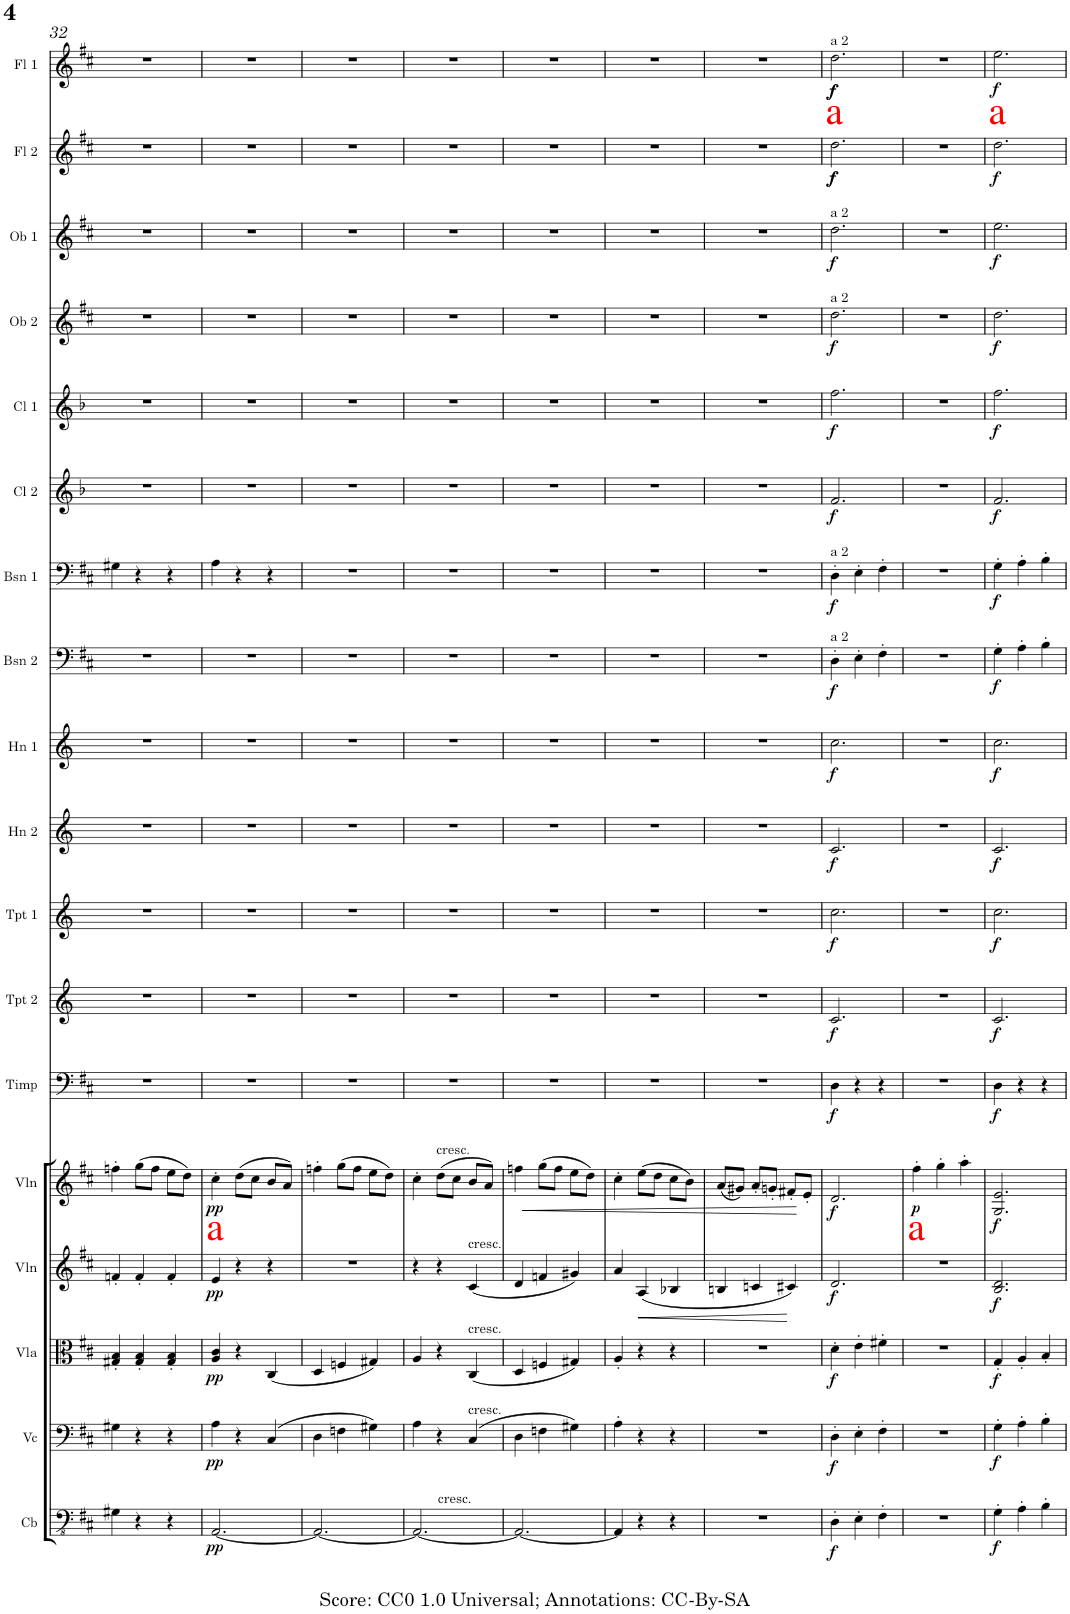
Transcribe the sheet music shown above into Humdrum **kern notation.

**kern	**dynam	**kern	**dynam	**kern	**dynam	**kern	**dynam	**kern	**text	**dynam	**kern	**dynam	**kern	**dynam	**kern	**dynam	**kern	**dynam	**kern	**dynam	**kern	**dynam	**kern	**dynam	**kern	**dynam	**kern	**dynam	**kern	**dynam	**kern	**dynam	**kern	**dynam	**kern	**text	**dynam
*part18	*part18	*part17	*part17	*part16	*part16	*part15	*part15	*part14	*part14	*part14	*part13	*part13	*part12	*part12	*part11	*part11	*part10	*part10	*part9	*part9	*part8	*part8	*part7	*part7	*part6	*part6	*part5	*part5	*part4	*part4	*part3	*part3	*part2	*part2	*part1	*part1	*part1
*staff18	*staff18	*staff17	*staff17	*staff16	*staff16	*staff15	*staff15	*staff14	*staff14	*staff14	*staff13	*staff13	*staff12	*staff12	*staff11	*staff11	*staff10	*staff10	*staff9	*staff9	*staff8	*staff8	*staff7	*staff7	*staff6	*staff6	*staff5	*staff5	*staff4	*staff4	*staff3	*staff3	*staff2	*staff2	*staff1	*staff1	*staff1
*I"Contrabass	*	*I"Violoncello	*	*I"Viola	*	*I"Violin	*	*I"Violin	*	*	*I"Timpani	*	*I"D Trumpet 2	*	*I"D Trumpet 1	*	*I"D Horn 2	*	*I"D Horn 1	*	*I"Bassoon 2	*	*I"Bassoon 1	*	*I"A Clarinet 2	*	*I"A Clarinet 1	*	*I"Oboe 2	*	*I"Oboe 1	*	*I"Flute 2	*	*I"Flute 1	*	*
*I'Cb	*	*I'Vc	*	*I'Vla	*	*I'Vln	*	*I'Vln	*	*	*I'Timp	*	*I'Tpt 2	*	*I'Tpt 1	*	*I'Hn 2	*	*I'Hn 1	*	*I'Bsn 2	*	*I'Bsn 1	*	*I'Cl 2	*	*I'Cl 1	*	*I'Ob 2	*	*I'Ob 1	*	*I'Fl 2	*	*I'Fl 1	*	*
!!LO:PB:g=z
*clefFv4	*	*clefF4	*	*clefC3	*	*clefG2	*	*clefG2	*	*	*clefF4	*	*clefG2	*	*clefG2	*	*clefG2	*	*clefG2	*	*clefF4	*	*clefF4	*	*clefG2	*	*clefG2	*	*clefG2	*	*clefG2	*	*clefG2	*	*clefG2	*	*
*	*	*	*	*	*	*	*	*	*	*	*	*	*Trd-1c-2	*	*Trd-1c-2	*	*Trd6c10	*	*Trd6c10	*	*	*	*	*	*Trd2c3	*	*Trd2c3	*	*	*	*	*	*	*	*	*	*
*k[f#c#]	*	*k[f#c#]	*	*k[f#c#]	*	*k[f#c#]	*	*k[f#c#]	*	*	*k[f#c#]	*	*k[]	*	*k[]	*	*k[]	*	*k[]	*	*k[f#c#]	*	*k[f#c#]	*	*k[b-]	*	*k[b-]	*	*k[f#c#]	*	*k[f#c#]	*	*k[f#c#]	*	*k[f#c#]	*	*
*M3/4	*	*M3/4	*	*M3/4	*	*M3/4	*	*M3/4	*	*	*M3/4	*	*M3/4	*	*M3/4	*	*M3/4	*	*M3/4	*	*M3/4	*	*M3/4	*	*M3/4	*	*M3/4	*	*M3/4	*	*M3/4	*	*M3/4	*	*M3/4	*	*
=32	=32	=32	=32	=32	=32	=32	=32	=32	=32	=32	=32	=32	=32	=32	=32	=32	=32	=32	=32	=32	=32	=32	=32	=32	=32	=32	=32	=32	=32	=32	=32	=32	=32	=32	=32	=32	=32
4GG#X\	.	4G#X\	.	4G#X/' 4B/'	.	4fn'/	.	4ffn'\	.	.	2.r	.	2.r	.	2.r	.	2.r	.	2.r	.	2.r	.	4G#X\	.	2.r	.	2.r	.	2.r	.	2.r	.	2.r	.	2.r	.	.
4r	.	4r	.	4G#/' 4B/'	.	4f'/	.	(8gg\L	.	.	.	.	.	.	.	.	.	.	.	.	.	.	4r	.	.	.	.	.	.	.	.	.	.	.	.	.	.
.	.	.	.	.	.	.	.	8ff\J	.	.	.	.	.	.	.	.	.	.	.	.	.	.	.	.	.	.	.	.	.	.	.	.	.	.	.	.	.
4r	.	4r	.	4G#/' 4B/'	.	4f'/	.	8ee\L	.	.	.	.	.	.	.	.	.	.	.	.	.	.	4r	.	.	.	.	.	.	.	.	.	.	.	.	.	.
.	.	.	.	.	.	.	.	8dd\J)	.	.	.	.	.	.	.	.	.	.	.	.	.	.	.	.	.	.	.	.	.	.	.	.	.	.	.	.	.
=33	=33	=33	=33	=33	=33	=33	=33	=33	=33	=33	=33	=33	=33	=33	=33	=33	=33	=33	=33	=33	=33	=33	=33	=33	=33	=33	=33	=33	=33	=33	=33	=33	=33	=33	=33	=33	=33
!	!LO:DY:b	!	!LO:DY:b	!	!LO:DY:b	!	!LO:DY:b	!	!LO:LY:b:color=#FF0000	!LO:DY:b	!	!	!	!	!	!	!	!	!	!	!	!	!	!	!	!	!	!	!	!	!	!	!	!	!	!	!
[2.AAA/	pp	4A\	pp	4A/ 4c#/	pp	4e/	pp	4cc#'\	a	pp	2.r	.	2.r	.	2.r	.	2.r	.	2.r	.	2.r	.	4A\	.	2.r	.	2.r	.	2.r	.	2.r	.	2.r	.	2.r	.	.
.	.	4r	.	4r	.	4r	.	(8dd\L	.	.	.	.	.	.	.	.	.	.	.	.	.	.	4r	.	.	.	.	.	.	.	.	.	.	.	.	.	.
.	.	.	.	.	.	.	.	8cc#\J	.	.	.	.	.	.	.	.	.	.	.	.	.	.	.	.	.	.	.	.	.	.	.	.	.	.	.	.	.
.	.	(4C#/	.	(4C#/	.	4r	.	8b/L	.	.	.	.	.	.	.	.	.	.	.	.	.	.	4r	.	.	.	.	.	.	.	.	.	.	.	.	.	.
.	.	.	.	.	.	.	.	8a/J)	.	.	.	.	.	.	.	.	.	.	.	.	.	.	.	.	.	.	.	.	.	.	.	.	.	.	.	.	.
=34	=34	=34	=34	=34	=34	=34	=34	=34	=34	=34	=34	=34	=34	=34	=34	=34	=34	=34	=34	=34	=34	=34	=34	=34	=34	=34	=34	=34	=34	=34	=34	=34	=34	=34	=34	=34	=34
2.AAA/_	.	4D\	.	4D/	.	2.r	.	4ffn'\	.	.	2.r	.	2.r	.	2.r	.	2.r	.	2.r	.	2.r	.	2.r	.	2.r	.	2.r	.	2.r	.	2.r	.	2.r	.	2.r	.	.
.	.	4Fn\	.	4Fn/	.	.	.	(8gg\L	.	.	.	.	.	.	.	.	.	.	.	.	.	.	.	.	.	.	.	.	.	.	.	.	.	.	.	.	.
.	.	.	.	.	.	.	.	8ff\J	.	.	.	.	.	.	.	.	.	.	.	.	.	.	.	.	.	.	.	.	.	.	.	.	.	.	.	.	.
.	.	4G#X\)	.	4G#X/)	.	.	.	8ee\L	.	.	.	.	.	.	.	.	.	.	.	.	.	.	.	.	.	.	.	.	.	.	.	.	.	.	.	.	.
.	.	.	.	.	.	.	.	8dd\J)	.	.	.	.	.	.	.	.	.	.	.	.	.	.	.	.	.	.	.	.	.	.	.	.	.	.	.	.	.
=35	=35	=35	=35	=35	=35	=35	=35	=35	=35	=35	=35	=35	=35	=35	=35	=35	=35	=35	=35	=35	=35	=35	=35	=35	=35	=35	=35	=35	=35	=35	=35	=35	=35	=35	=35	=35	=35
!LO:TX:a:t=cresc.	!	!	!	!	!	!	!	!	!	!	!	!	!	!	!	!	!	!	!	!	!	!	!	!	!	!	!	!	!	!	!	!	!	!	!	!	!
2.AAA/_	.	4A\	.	4A/	.	4r	.	4cc#'\	.	.	2.r	.	2.r	.	2.r	.	2.r	.	2.r	.	2.r	.	2.r	.	2.r	.	2.r	.	2.r	.	2.r	.	2.r	.	2.r	.	.
!	!	!	!	!	!	!	!	!LO:TX:a:t=cresc.	!	!	!	!	!	!	!	!	!	!	!	!	!	!	!	!	!	!	!	!	!	!	!	!	!	!	!	!	!
.	.	4r	.	4r	.	4r	.	(8dd\L	.	.	.	.	.	.	.	.	.	.	.	.	.	.	.	.	.	.	.	.	.	.	.	.	.	.	.	.	.
.	.	.	.	.	.	.	.	8cc#\J	.	.	.	.	.	.	.	.	.	.	.	.	.	.	.	.	.	.	.	.	.	.	.	.	.	.	.	.	.
!	!	!	!	!	!	!LO:TX:a:t=cresc.	!	!	!	!	!	!	!	!	!	!	!	!	!	!	!	!	!	!	!	!	!	!	!	!	!	!	!	!	!	!	!
!	!	!	!	!LO:TX:a:t=cresc.	!	!	!	!	!	!	!	!	!	!	!	!	!	!	!	!	!	!	!	!	!	!	!	!	!	!	!	!	!	!	!	!	!
!	!	!LO:TX:a:t=cresc.	!	!	!	!	!	!	!	!	!	!	!	!	!	!	!	!	!	!	!	!	!	!	!	!	!	!	!	!	!	!	!	!	!	!	!
.	.	(4C#/	.	(4C#/	.	(4c#/	.	8b/L	.	.	.	.	.	.	.	.	.	.	.	.	.	.	.	.	.	.	.	.	.	.	.	.	.	.	.	.	.
.	.	.	.	.	.	.	.	8a/J)	.	.	.	.	.	.	.	.	.	.	.	.	.	.	.	.	.	.	.	.	.	.	.	.	.	.	.	.	.
=36	=36	=36	=36	=36	=36	=36	=36	=36	=36	=36	=36	=36	=36	=36	=36	=36	=36	=36	=36	=36	=36	=36	=36	=36	=36	=36	=36	=36	=36	=36	=36	=36	=36	=36	=36	=36	=36
!	!	!	!	!	!	!	!	!	!	!LO:HP:b	!	!	!	!	!	!	!	!	!	!	!	!	!	!	!	!	!	!	!	!	!	!	!	!	!	!	!
2.AAA/_	.	4D\	.	4D/	.	4d/	.	4ffn\	.	<	2.r	.	2.r	.	2.r	.	2.r	.	2.r	.	2.r	.	2.r	.	2.r	.	2.r	.	2.r	.	2.r	.	2.r	.	2.r	.	.
.	.	4Fn\	.	4Fn/	.	4fn/	.	(8gg\L	.	.	.	.	.	.	.	.	.	.	.	.	.	.	.	.	.	.	.	.	.	.	.	.	.	.	.	.	.
.	.	.	.	.	.	.	.	8ff\J	.	.	.	.	.	.	.	.	.	.	.	.	.	.	.	.	.	.	.	.	.	.	.	.	.	.	.	.	.
.	.	4G#X\)	.	4G#X/)	.	4g#X/)	.	8ee\L	.	.	.	.	.	.	.	.	.	.	.	.	.	.	.	.	.	.	.	.	.	.	.	.	.	.	.	.	.
.	.	.	.	.	.	.	.	8dd\J)	.	.	.	.	.	.	.	.	.	.	.	.	.	.	.	.	.	.	.	.	.	.	.	.	.	.	.	.	.
=37	=37	=37	=37	=37	=37	=37	=37	=37	=37	=37	=37	=37	=37	=37	=37	=37	=37	=37	=37	=37	=37	=37	=37	=37	=37	=37	=37	=37	=37	=37	=37	=37	=37	=37	=37	=37	=37
4AAA/]	.	4A'\	.	4A'/	.	4a/	.	4cc#'\	.	.	2.r	.	2.r	.	2.r	.	2.r	.	2.r	.	2.r	.	2.r	.	2.r	.	2.r	.	2.r	.	2.r	.	2.r	.	2.r	.	.
!	!	!	!	!	!	!	!LO:HP:b	!	!	!	!	!	!	!	!	!	!	!	!	!	!	!	!	!	!	!	!	!	!	!	!	!	!	!	!	!	!
4r	.	4r	.	4r	.	(4A/	<	(8ee\L	.	.	.	.	.	.	.	.	.	.	.	.	.	.	.	.	.	.	.	.	.	.	.	.	.	.	.	.	.
.	.	.	.	.	.	.	.	8dd\J	.	.	.	.	.	.	.	.	.	.	.	.	.	.	.	.	.	.	.	.	.	.	.	.	.	.	.	.	.
4r	.	4r	.	4r	.	4B-X/	.	8cc#\L	.	.	.	.	.	.	.	.	.	.	.	.	.	.	.	.	.	.	.	.	.	.	.	.	.	.	.	.	.
.	.	.	.	.	.	.	.	8b\J)	.	.	.	.	.	.	.	.	.	.	.	.	.	.	.	.	.	.	.	.	.	.	.	.	.	.	.	.	.
=38	=38	=38	=38	=38	=38	=38	=38	=38	=38	=38	=38	=38	=38	=38	=38	=38	=38	=38	=38	=38	=38	=38	=38	=38	=38	=38	=38	=38	=38	=38	=38	=38	=38	=38	=38	=38	=38
2.r	.	2.r	.	2.r	.	4Bn/	.	(8a/L	.	.	2.r	.	2.r	.	2.r	.	2.r	.	2.r	.	2.r	.	2.r	.	2.r	.	2.r	.	2.r	.	2.r	.	2.r	.	2.r	.	.
.	.	.	.	.	.	.	.	8g#X/J)	.	.	.	.	.	.	.	.	.	.	.	.	.	.	.	.	.	.	.	.	.	.	.	.	.	.	.	.	.
.	.	.	.	.	.	4cn/	.	8a'/L	.	.	.	.	.	.	.	.	.	.	.	.	.	.	.	.	.	.	.	.	.	.	.	.	.	.	.	.	.
.	.	.	.	.	.	.	.	8gn'/J	.	.	.	.	.	.	.	.	.	.	.	.	.	.	.	.	.	.	.	.	.	.	.	.	.	.	.	.	.
.	.	.	.	.	.	4c#X/)	[	8f#X'/L	.	.	.	.	.	.	.	.	.	.	.	.	.	.	.	.	.	.	.	.	.	.	.	.	.	.	.	.	.
.	.	.	.	.	.	.	.	8e'/J	.	[	.	.	.	.	.	.	.	.	.	.	.	.	.	.	.	.	.	.	.	.	.	.	.	.	.	.	.
=39	=39	=39	=39	=39	=39	=39	=39	=39	=39	=39	=39	=39	=39	=39	=39	=39	=39	=39	=39	=39	=39	=39	=39	=39	=39	=39	=39	=39	=39	=39	=39	=39	=39	=39	=39	=39	=39
!	!	!	!	!	!	!	!	!	!	!	!	!	!	!	!	!	!	!	!	!	!	!	!	!	!	!	!	!	!	!	!	!	!	!	!LO:TX:a:t=a 2	!	!
!	!	!	!	!	!	!	!	!	!	!	!	!	!	!	!	!	!	!	!	!	!	!	!	!	!	!	!	!	!	!	!LO:TX:a:t=a 2	!	!	!	!	!	!
!	!	!	!	!	!	!	!	!	!	!	!	!	!	!	!	!	!	!	!	!	!	!	!	!	!	!	!	!	!LO:TX:a:t=a 2	!	!	!	!	!	!	!	!
!	!	!	!	!	!	!	!	!	!	!	!	!	!	!	!	!	!	!	!	!	!	!	!LO:TX:a:t=a 2	!	!	!	!	!	!	!	!	!	!	!	!	!	!
!	!	!	!	!	!	!	!	!	!	!	!	!	!	!	!	!	!	!	!	!	!LO:TX:a:t=a 2	!	!	!	!	!	!	!	!	!	!	!	!	!	!	!	!
!	!LO:DY:b	!	!LO:DY:b	!	!LO:DY:b	!	!LO:DY:b	!	!	!LO:DY:b	!	!LO:DY:b	!	!LO:DY:b	!	!LO:DY:b	!	!LO:DY:b	!	!LO:DY:b	!	!LO:DY:b	!	!LO:DY:b	!	!LO:DY:b	!	!LO:DY:b	!	!LO:DY:b	!	!LO:DY:b	!	!LO:DY:b	!	!LO:LY:b:color=#FF0000	!
!	!	!	!	!	!	!	!	!	!	!	!	!	!	!	!	!	!	!	!	!	!	!	!	!	!	!	!	!	!	!	!	!	!	!LO:DY:n=1:b	!	!	!LO:DY:b
!	!	!	!	!	!	!	!	!	!	!	!	!	!	!	!	!	!	!	!	!	!	!	!	!	!	!	!	!	!	!	!	!	!	!	!	!	!LO:DY:n=1:b
4DD'\	f	4D'\	f	4d'\	f	2.d/	f	2.d/	.	f	4D\	f	2.c/	f	2.cc\	f	2.c/	f	2.cc\	f	4D'\	f	4D'\	f	2.f/	f	2.ff\	f	2.dd\	f	2.dd\	f	2.dd\	f f	2.dd\	a	f f
4EE'\	.	4E'\	.	4e'\	.	.	.	.	.	.	4r	.	.	.	.	.	.	.	.	.	4E'\	.	4E'\	.	.	.	.	.	.	.	.	.	.	.	.	.	.
4FF#'\	.	4F#'\	.	4f#X'\	.	.	.	.	.	.	4r	.	.	.	.	.	.	.	.	.	4F#'\	.	4F#'\	.	.	.	.	.	.	.	.	.	.	.	.	.	.
=40	=40	=40	=40	=40	=40	=40	=40	=40	=40	=40	=40	=40	=40	=40	=40	=40	=40	=40	=40	=40	=40	=40	=40	=40	=40	=40	=40	=40	=40	=40	=40	=40	=40	=40	=40	=40	=40
!	!	!	!	!	!	!	!	!	!LO:LY:b:color=#FF0000	!LO:DY:b	!	!	!	!	!	!	!	!	!	!	!	!	!	!	!	!	!	!	!	!	!	!	!	!	!	!	!
2.r	.	2.r	.	2.r	.	2.r	.	4ff#'\	a	p	2.r	.	2.r	.	2.r	.	2.r	.	2.r	.	2.r	.	2.r	.	2.r	.	2.r	.	2.r	.	2.r	.	2.r	.	2.r	.	.
.	.	.	.	.	.	.	.	4gg'\	.	.	.	.	.	.	.	.	.	.	.	.	.	.	.	.	.	.	.	.	.	.	.	.	.	.	.	.	.
.	.	.	.	.	.	.	.	4aa'\	.	.	.	.	.	.	.	.	.	.	.	.	.	.	.	.	.	.	.	.	.	.	.	.	.	.	.	.	.
=41	=41	=41	=41	=41	=41	=41	=41	=41	=41	=41	=41	=41	=41	=41	=41	=41	=41	=41	=41	=41	=41	=41	=41	=41	=41	=41	=41	=41	=41	=41	=41	=41	=41	=41	=41	=41	=41
!	!LO:DY:b	!	!LO:DY:b	!	!LO:DY:b	!	!LO:DY:b	!	!	!LO:DY:b	!	!LO:DY:b	!	!LO:DY:b	!	!LO:DY:b	!	!LO:DY:b	!	!LO:DY:b	!	!LO:DY:b	!	!LO:DY:b	!	!LO:DY:b	!	!LO:DY:b	!	!LO:DY:b	!	!LO:DY:b	!	!LO:DY:b	!	!LO:LY:b:color=#FF0000	!LO:DY:b
4GG'\	f	4G'\	f	4G'/	f	2.B/ 2.d/	f	2.G/ 2.e/	.	f	4D\	f	2.c/	f	2.cc\	f	2.c/	f	2.cc\	f	4G'\	f	4G'\	f	2.f/	f	2.ff\	f	2.dd\	f	2.ee\	f	2.dd\	f	2.ee\	a	f
4AA'\	.	4A'\	.	4A'/	.	.	.	.	.	.	4r	.	.	.	.	.	.	.	.	.	4A'\	.	4A'\	.	.	.	.	.	.	.	.	.	.	.	.	.	.
4BB'\	.	4B'\	.	4B'/	.	.	.	.	.	.	4r	.	.	.	.	.	.	.	.	.	4B'\	.	4B'\	.	.	.	.	.	.	.	.	.	.	.	.	.	.
=	=	=	=	=	=	=	=	=	=	=	=	=	=	=	=	=	=	=	=	=	=	=	=	=	=	=	=	=	=	=	=	=	=	=	=	=	=
*-	*-	*-	*-	*-	*-	*-	*-	*-	*-	*-	*-	*-	*-	*-	*-	*-	*-	*-	*-	*-	*-	*-	*-	*-	*-	*-	*-	*-	*-	*-	*-	*-	*-	*-	*-	*-	*-
